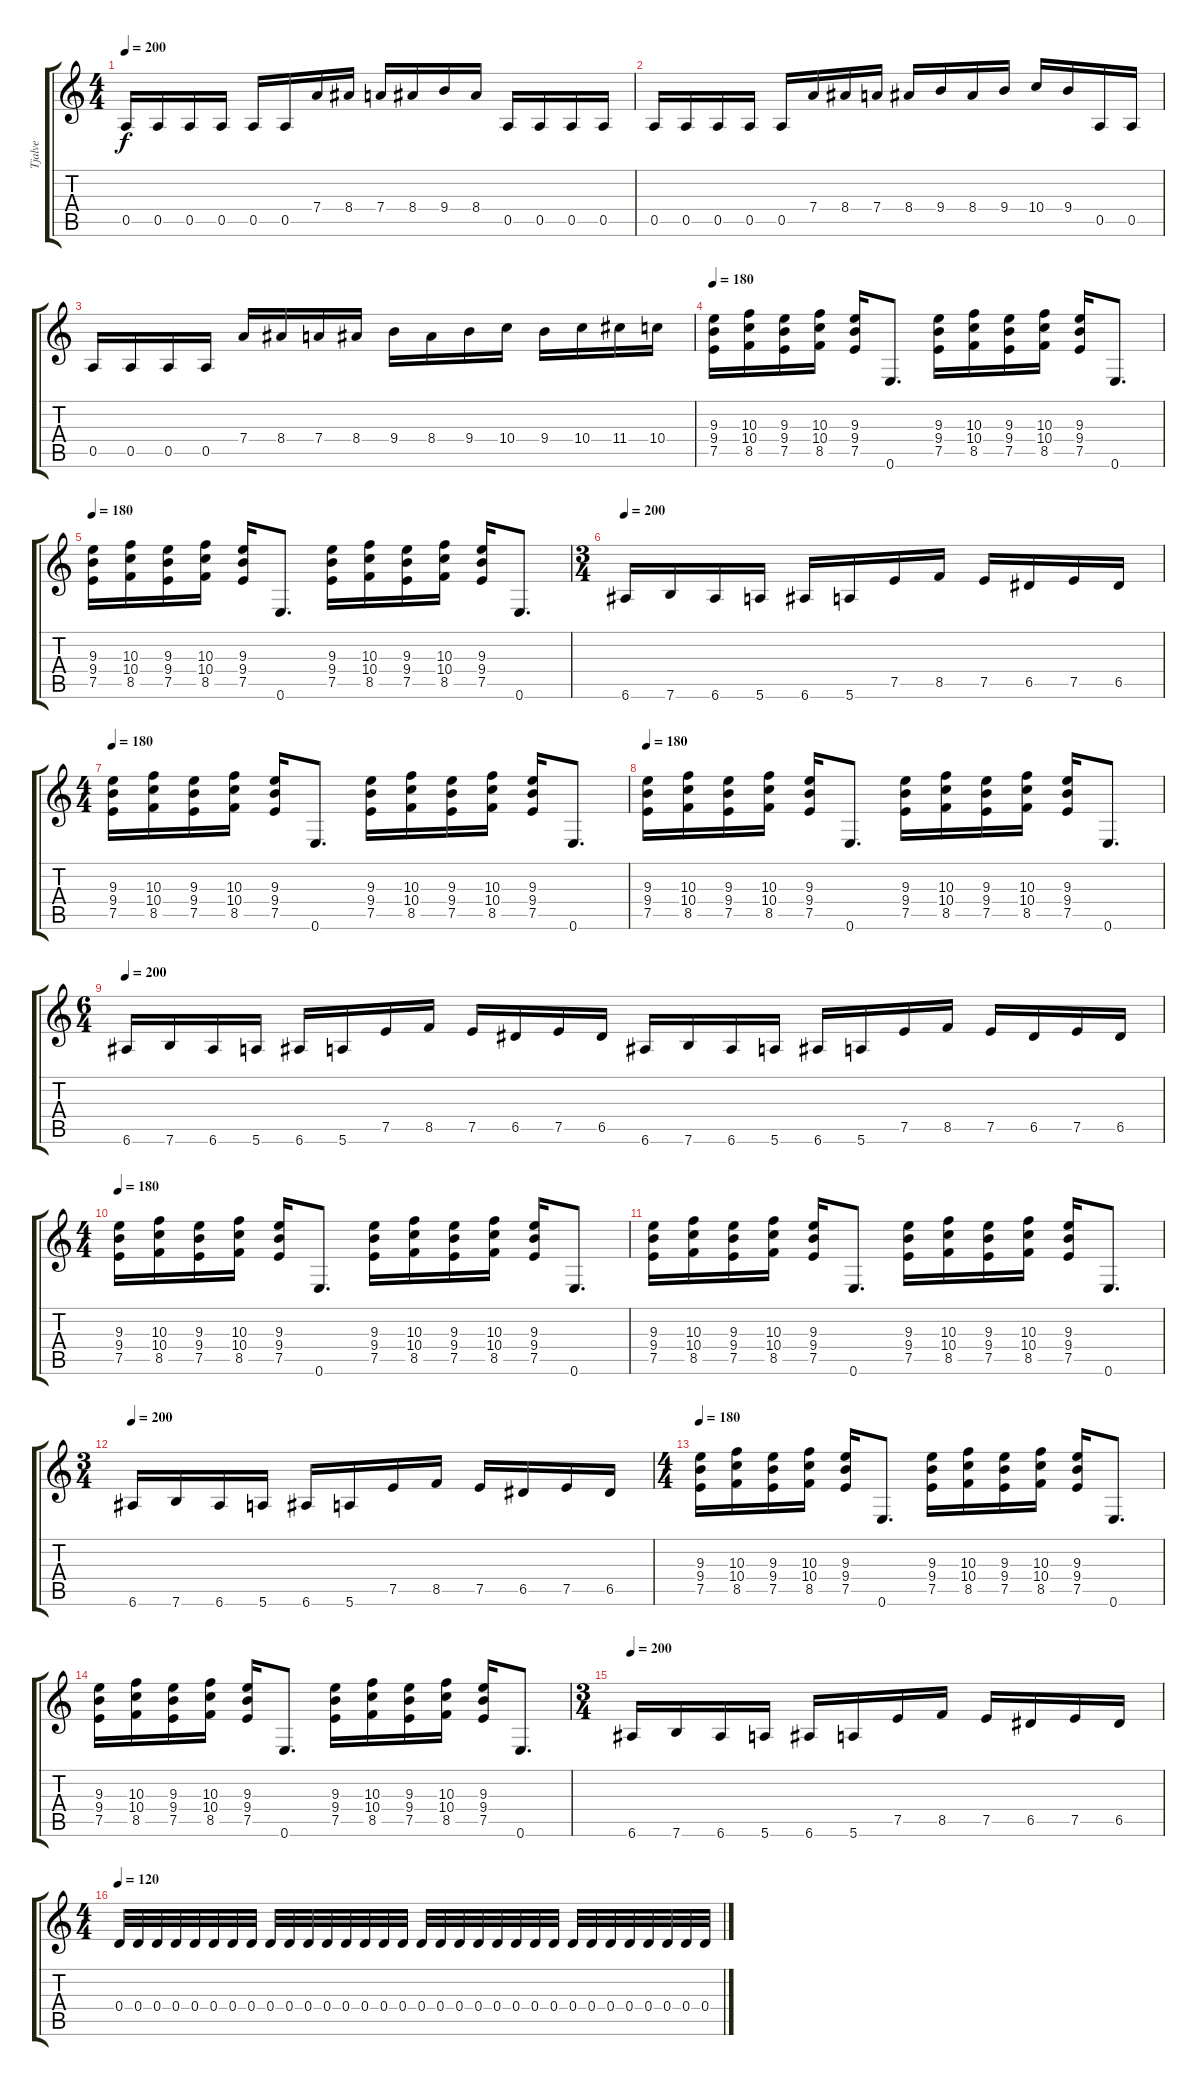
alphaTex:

\track ("Tjalve" "Tjalve") {instrument distortionguitar}
\staff {score tabs}
\tuning (E4 B3 G3 D3 A2 E2) {hide}
\ts (4 4)
\tempo 200
\clef g2
\ks c
0.5.16{dy f} 0.5.16 0.5.16 0.5.16 0.5.16 0.5.16 7.4.16 8.4.16 7.4.16 8.4.16 9.4.16 8.4.16 0.5.16 0.5.16 0.5.16 0.5.16 |
0.5.16 0.5.16 0.5.16 0.5.16 0.5.16 7.4.16 8.4.16 7.4.16 8.4.16 9.4.16 8.4.16 9.4.16 10.4.16 9.4.16 0.5.16 0.5.16 |
0.5.16 0.5.16 0.5.16 0.5.16 7.4.16 8.4.16 7.4.16 8.4.16 9.4.16 8.4.16 9.4.16 10.4.16 9.4.16 10.4.16 11.4.16 10.4.16 |
\tempo 180
(9.3 9.4 7.5).16 (10.3 10.4 8.5).16 (9.3 9.4 7.5).16 (10.3 10.4 8.5).16 (9.3 9.4 7.5).16 0.6.8{d} (9.3 9.4 7.5).16 (10.3 10.4 8.5).16 (9.3 9.4 7.5).16 (10.3 10.4 8.5).16 (9.3 9.4 7.5).16 0.6.8{d} |
\tempo 180
(9.3 9.4 7.5).16 (10.3 10.4 8.5).16 (9.3 9.4 7.5).16 (10.3 10.4 8.5).16 (9.3 9.4 7.5).16 0.6.8{d} (9.3 9.4 7.5).16 (10.3 10.4 8.5).16 (9.3 9.4 7.5).16 (10.3 10.4 8.5).16 (9.3 9.4 7.5).16 0.6.8{d} |
\ts (3 4)
\tempo 200
6.6.16 7.6.16 6.6.16 5.6.16 6.6.16 5.6.16 7.5.16 8.5.16 7.5.16 6.5.16 7.5.16 6.5.16 |
\ts (4 4)
\tempo 180
(9.3 9.4 7.5).16 (10.3 10.4 8.5).16 (9.3 9.4 7.5).16 (10.3 10.4 8.5).16 (9.3 9.4 7.5).16 0.6.8{d} (9.3 9.4 7.5).16 (10.3 10.4 8.5).16 (9.3 9.4 7.5).16 (10.3 10.4 8.5).16 (9.3 9.4 7.5).16 0.6.8{d} |
\tempo 180
(9.3 9.4 7.5).16 (10.3 10.4 8.5).16 (9.3 9.4 7.5).16 (10.3 10.4 8.5).16 (9.3 9.4 7.5).16 0.6.8{d} (9.3 9.4 7.5).16 (10.3 10.4 8.5).16 (9.3 9.4 7.5).16 (10.3 10.4 8.5).16 (9.3 9.4 7.5).16 0.6.8{d} |
\ts (6 4)
\tempo 200
6.6.16 7.6.16 6.6.16 5.6.16 6.6.16 5.6.16 7.5.16 8.5.16 7.5.16 6.5.16 7.5.16 6.5.16 6.6.16 7.6.16 6.6.16 5.6.16 6.6.16 5.6.16 7.5.16 8.5.16 7.5.16 6.5.16 7.5.16 6.5.16 |
\ts (4 4)
\tempo 180
(9.3 9.4 7.5).16 (10.3 10.4 8.5).16 (9.3 9.4 7.5).16 (10.3 10.4 8.5).16 (9.3 9.4 7.5).16 0.6.8{d} (9.3 9.4 7.5).16 (10.3 10.4 8.5).16 (9.3 9.4 7.5).16 (10.3 10.4 8.5).16 (9.3 9.4 7.5).16 0.6.8{d} |
(9.3 9.4 7.5).16 (10.3 10.4 8.5).16 (9.3 9.4 7.5).16 (10.3 10.4 8.5).16 (9.3 9.4 7.5).16 0.6.8{d} (9.3 9.4 7.5).16 (10.3 10.4 8.5).16 (9.3 9.4 7.5).16 (10.3 10.4 8.5).16 (9.3 9.4 7.5).16 0.6.8{d} |
\ts (3 4)
\tempo 200
6.6.16 7.6.16 6.6.16 5.6.16 6.6.16 5.6.16 7.5.16 8.5.16 7.5.16 6.5.16 7.5.16 6.5.16 |
\ts (4 4)
\tempo 180
(9.3 9.4 7.5).16 (10.3 10.4 8.5).16 (9.3 9.4 7.5).16 (10.3 10.4 8.5).16 (9.3 9.4 7.5).16 0.6.8{d} (9.3 9.4 7.5).16 (10.3 10.4 8.5).16 (9.3 9.4 7.5).16 (10.3 10.4 8.5).16 (9.3 9.4 7.5).16 0.6.8{d} |
(9.3 9.4 7.5).16 (10.3 10.4 8.5).16 (9.3 9.4 7.5).16 (10.3 10.4 8.5).16 (9.3 9.4 7.5).16 0.6.8{d} (9.3 9.4 7.5).16 (10.3 10.4 8.5).16 (9.3 9.4 7.5).16 (10.3 10.4 8.5).16 (9.3 9.4 7.5).16 0.6.8{d} |
\ts (3 4)
\tempo 200
6.6.16 7.6.16 6.6.16 5.6.16 6.6.16 5.6.16 7.5.16 8.5.16 7.5.16 6.5.16 7.5.16 6.5.16 |
\ts (4 4)
\tempo 120
0.4.32 0.4.32 0.4.32 0.4.32 0.4.32 0.4.32 0.4.32 0.4.32 0.4.32 0.4.32 0.4.32 0.4.32 0.4.32 0.4.32 0.4.32 0.4.32 0.4.32 0.4.32 0.4.32 0.4.32 0.4.32 0.4.32 0.4.32 0.4.32 0.4.32 0.4.32 0.4.32 0.4.32 0.4.32 0.4.32 0.4.32 0.4.32
